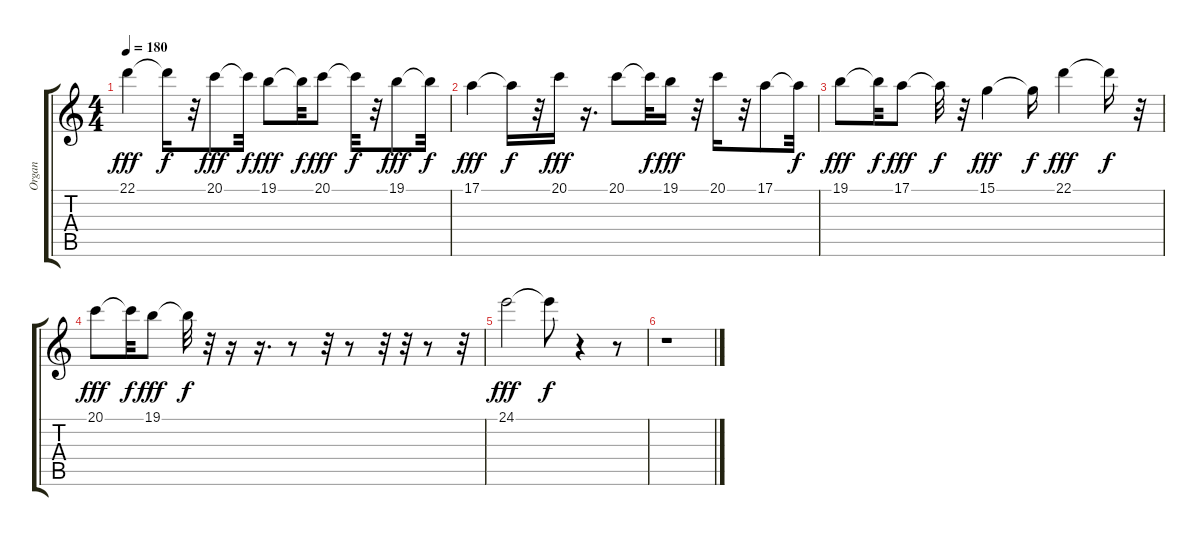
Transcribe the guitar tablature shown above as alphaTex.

\track ("Organ" "Organ") {instrument churchorgan}
\staff {score tabs}
\tuning (E4 B3 G3 D3 A2 E2) {hide}
\ts (4 4)
\tempo 180
\clef g2
\ks c
22.1.4{dy fff} 22.1{t}.16{dy f} r.32 20.1.8{dy fff} 20.1{t}.32{dy f} 19.1.8{dy fff} 19.1{t}.32{dy f} 20.1.8{dy fff} 20.1{t}.32{dy f} r.32 19.1.8{dy fff} 19.1{t}.32{dy f} |
17.1.4{dy fff} 17.1{t}.16{dy f} r.32 20.1.16{dy fff} r.16{d} 20.1.8 20.1{t}.32{dy f} 19.1.16{dy fff} r.32 20.1.16 r.32 17.1.8 17.1{t}.32{dy f} |
19.1.8{dy fff} 19.1{t}.32{dy f} 17.1.8{dy fff} 17.1{t}.32{dy f} r.32 15.1.4{dy fff} 15.1{t}.16{dy f} 22.1.4{dy fff} 22.1{t}.16{dy f} r.32 |
20.1.8{dy fff} 20.1{t}.32{dy f} 19.1.8{dy fff} 19.1{t}.32{dy f} r.32 r.16 r.16{d} r.8 r.32 r.8 r.32 r.32 r.8 r.32 |
24.1.2{dy fff} 24.1{t}.8{dy f} r.4 r.8 |
r.1
